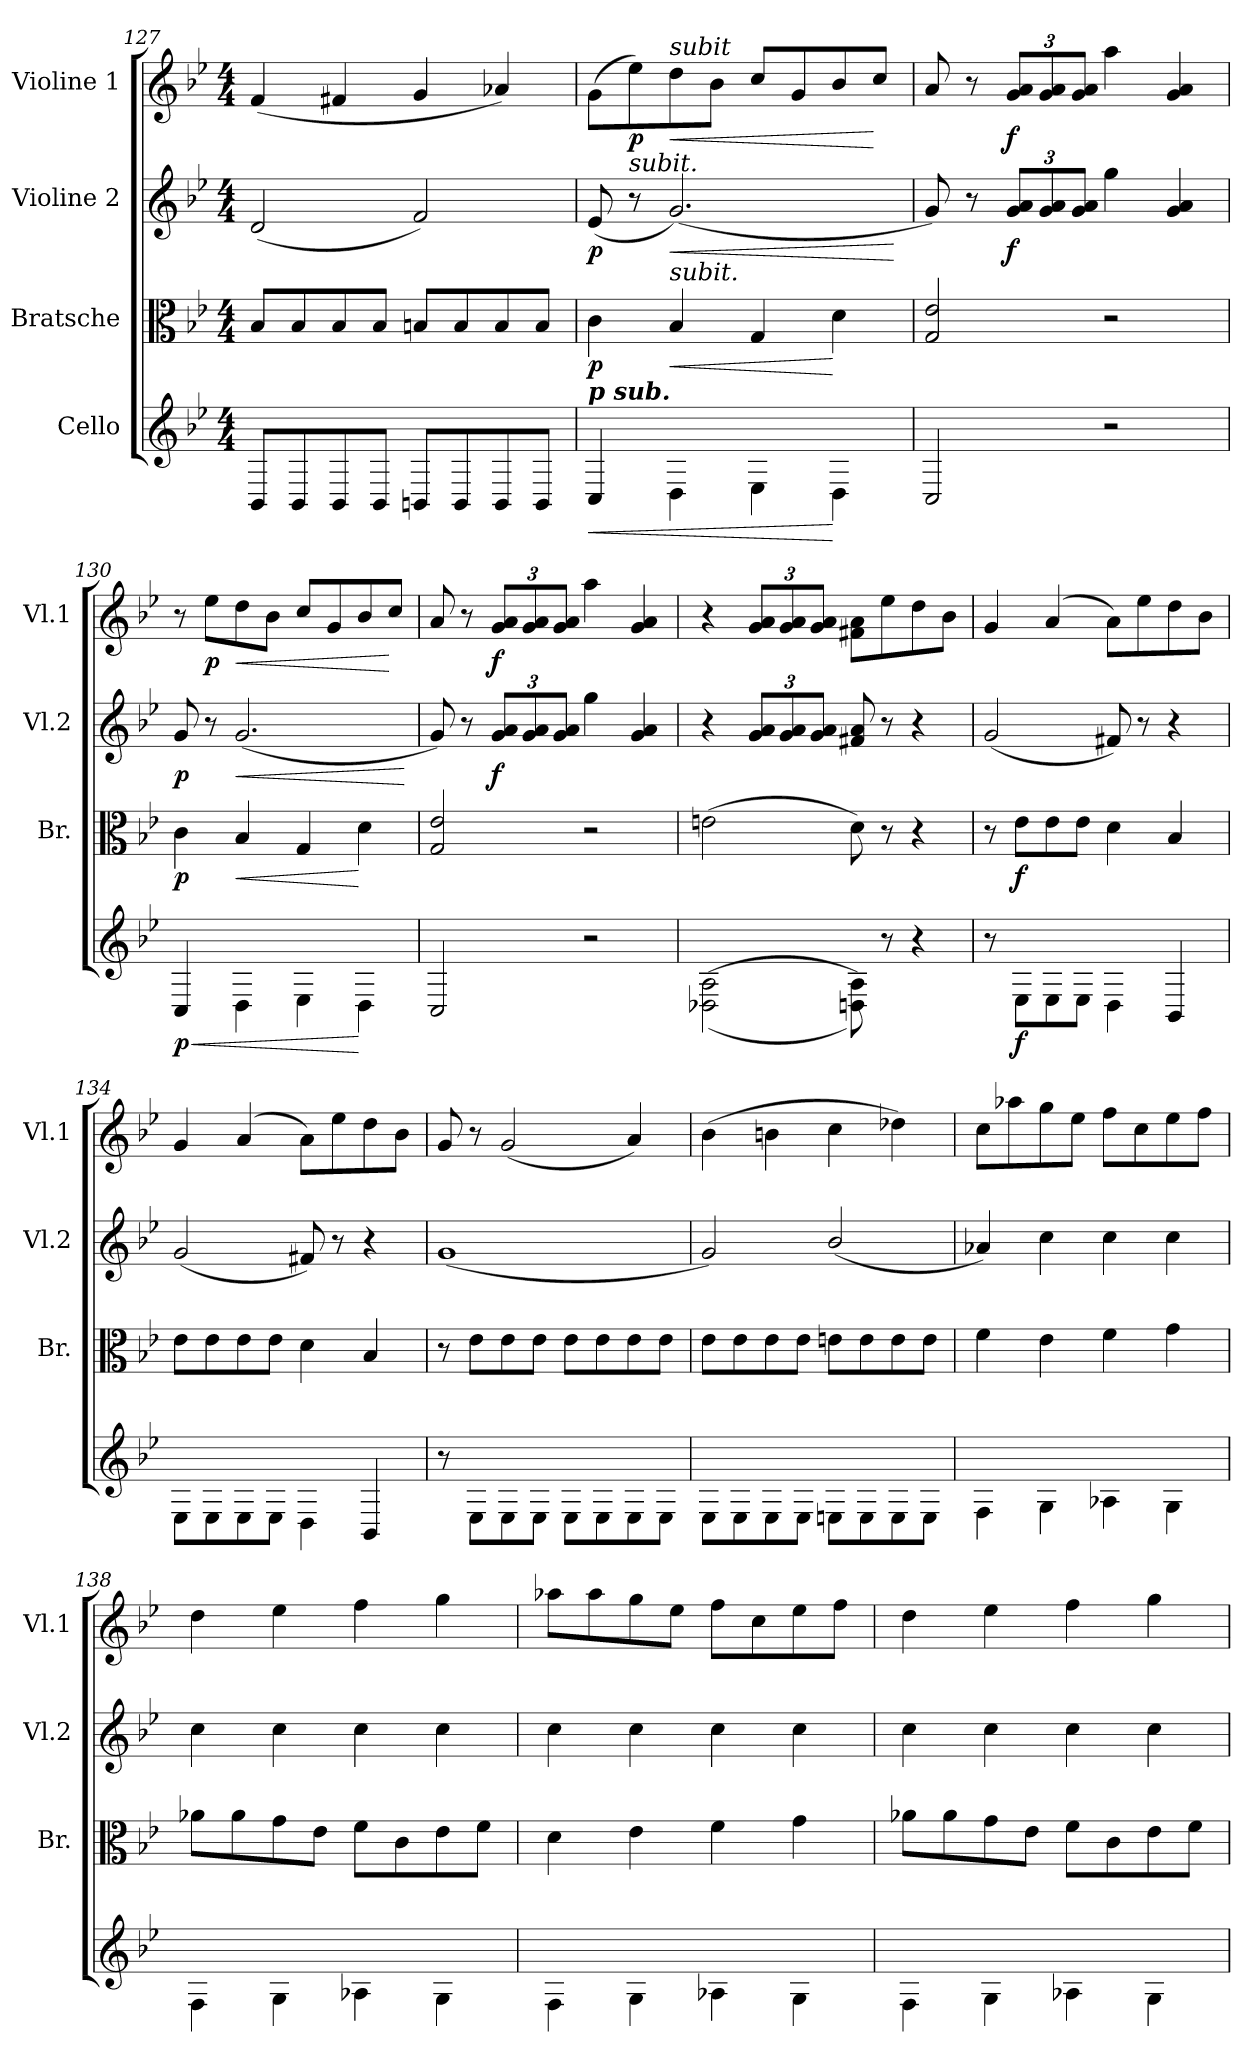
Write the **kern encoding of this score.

**kern	**dynam	**kern	**dynam	**kern	**dynam	**kern	**dynam
*part4	*part4	*part3	*part3	*part2	*part2	*part1	*part1
*staff4	*staff4	*staff3	*staff3	*staff2	*staff2	*staff1	*staff1
*I"Cello	*	*I"Bratsche	*	*I"Violine 2	*	*I"Violine 1	*
*	*	*I'Br.	*	*I'Vl.2	*	*I'Vl.1	*
*clefG2	*	*clefC3	*	*clefG2	*	*clefG2	*
*k[b-e-]	*	*k[b-e-]	*	*k[b-e-]	*	*k[b-e-]	*
*M4/4	*	*M4/4	*	*M4/4	*	*M4/4	*
=127	=127	=127	=127	=127	=127	=127	=127
8BB-/L	.	8B-/L	.	(2d/	.	(4f/	.
8BB-/	.	8B-/	.	.	.	.	.
8BB-/	.	8B-/	.	.	.	4f#X/	.
8BB-/J	.	8B-/J	.	.	.	.	.
8BBn/L	.	8Bn/L	.	2f/)	.	4g/	.
8BB/	.	8B/	.	.	.	.	.
8BB/	.	8B/	.	.	.	4a-X/)	.
8BB/J	.	8B/J	.	.	.	.	.
!!LO:LB:g=z
=128	=128	=128	=128	=128	=128	=128	=128
!LO:TX:a:Bi:t=p sub.	!	!	!	!	!	!	!
!	!LO:HP:b	!	!LO:DY:b	!	!LO:DY:b	!	!
4C/	<	4c\	p	(8e-/	p	(8g\L	.
!	!	!	!	!LO:TX:a:i:t=subit.	!	!	!
!	!	!	!	!	!	!	!LO:DY:b
.	.	.	.	8r	.	8ee-\)	p
!	!	!	!	!	!	!LO:TX:a:i:t=subit	!
!	!	!LO:TX:a:i:t=subit.	!	!	!	!	!
!	!	!	!LO:HP:b	!	!LO:HP:b	!	!LO:HP:b
4D\	.	4B-/	<	(2.g/)	<	8dd\	<
.	.	.	.	.	.	8b-\J	.
4E-\	.	4G/	.	.	.	8cc/L	.
.	.	.	.	.	.	8g/	.
4D\	[	4d\	[	.	.	8b-/	.
.	.	.	.	.	.	8cc/J	[
.	.	.	.	.	[	.	.
=129	=129	=129	=129	=129	=129	=129	=129
2C/	.	2G/ 2e-/	.	8g/)	.	8a/	.
.	.	.	.	8r	.	8r	.
*	*	*	*	*Xbrackettup	*	*Xbrackettup	*
!	!	!	!	!	!LO:DY:b	!	!LO:DY:b
.	.	.	.	12g/ 12a/L	f	12g/ 12a/L	f
.	.	.	.	12g/ 12a/	.	12g/ 12a/	.
.	.	.	.	12g/ 12a/J	.	12g/ 12a/J	.
2r	.	2r	.	4gg\	.	4aa\	.
.	.	.	.	4g/ 4a/	.	4g/ 4a/	.
=130	=130	=130	=130	=130	=130	=130	=130
!	!LO:HP:b	!	!	!	!	!	!
!	!LO:DY:n=1:b	!	!LO:DY:b	!	!LO:DY:b	!	!
4C/	< p	4c\	p	8g/	p	8r	.
!	!	!	!	!	!	!	!LO:DY:b
.	.	.	.	8r	.	8ee-\L	p
!	!	!	!LO:HP:b	!	!LO:HP:b	!	!LO:HP:b
4D\	.	4B-/	<	(2.g/	<	8dd\	<
.	.	.	.	.	.	8b-\J	.
4E-\	.	4G/	.	.	.	8cc/L	.
.	.	.	.	.	.	8g/	.
4D\	[	4d\	[	.	.	8b-/	.
.	.	.	.	.	.	8cc/J	[
.	.	.	.	.	[	.	.
!!LO:PB:g=z
=131	=131	=131	=131	=131	=131	=131	=131
2C/	.	2G/ 2e-/	.	8g/)	.	8a/	.
.	.	.	.	8r	.	8r	.
!	!	!	!	!	!LO:DY:b	!	!LO:DY:b
.	.	.	.	12g/ 12a/L	f	12g/ 12a/L	f
.	.	.	.	12g/ 12a/	.	12g/ 12a/	.
.	.	.	.	12g/ 12a/J	.	12g/ 12a/J	.
2r	.	2r	.	4gg\	.	4aa\	.
.	.	.	.	4g/ 4a/	.	4g/ 4a/	.
=132	=132	=132	=132	=132	=132	=132	=132
((2D-X\ 2A\	.	(2en\	.	4r	.	4r	.
.	.	.	.	12g/ 12a/L	.	12g/ 12a/L	.
.	.	.	.	12g/ 12a/	.	12g/ 12a/	.
.	.	.	.	12g/ 12a/J	.	12g/ 12a/J	.
8Dn\ 8A\))	.	8d\)	.	8f#X/ 8a/	.	8f#X\ 8a\L	.
8r	.	8r	.	8r	.	8ee-\	.
4r	.	4r	.	4r	.	8dd\	.
.	.	.	.	.	.	8b-\J	.
!!LO:LB:g=z
=133	=133	=133	=133	=133	=133	=133	=133
8r	.	8r	.	(2g/	.	4g/	.
!	!LO:DY:b	!	!LO:DY:b	!	!	!	!
8E-\L	f	8e-\L	f	.	.	.	.
8E-\	.	8e-\	.	.	.	(4a/	.
8E-\J	.	8e-\J	.	.	.	.	.
4D\	.	4d\	.	8f#X/)	.	8a\L)	.
.	.	.	.	8r	.	8ee-\	.
4BB-/	.	4B-/	.	4r	.	8dd\	.
.	.	.	.	.	.	8b-\J	.
=134	=134	=134	=134	=134	=134	=134	=134
8E-\L	.	8e-\L	.	(2g/	.	4g/	.
8E-\	.	8e-\	.	.	.	.	.
8E-\	.	8e-\	.	.	.	(4a/	.
8E-\J	.	8e-\J	.	.	.	.	.
4D\	.	4d\	.	8f#X/)	.	8a\L)	.
.	.	.	.	8r	.	8ee-\	.
4BB-/	.	4B-/	.	4r	.	8dd\	.
.	.	.	.	.	.	8b-\J	.
=135	=135	=135	=135	=135	=135	=135	=135
8r	.	8r	.	(1g	.	8g/	.
8E-\L	.	8e-\L	.	.	.	8r	.
8E-\	.	8e-\	.	.	.	(2g/	.
8E-\J	.	8e-\J	.	.	.	.	.
8E-\L	.	8e-\L	.	.	.	.	.
8E-\	.	8e-\	.	.	.	.	.
8E-\	.	8e-\	.	.	.	4a/)	.
8E-\J	.	8e-\J	.	.	.	.	.
!!LO:LB:g=z
=136	=136	=136	=136	=136	=136	=136	=136
8E-\L	.	8e-\L	.	2g/)	.	(4b-\	.
8E-\	.	8e-\	.	.	.	.	.
8E-\	.	8e-\	.	.	.	4bn\	.
8E-\J	.	8e-\J	.	.	.	.	.
8En\L	.	8en\L	.	(2b-/	.	4cc\	.
8E\	.	8e\	.	.	.	.	.
8E\	.	8e\	.	.	.	4dd-X\)	.
8E\J	.	8e\J	.	.	.	.	.
=137	=137	=137	=137	=137	=137	=137	=137
4F\	.	4f\	.	4a-X/)	.	8cc\L	.
.	.	.	.	.	.	8aa-X\	.
4G\	.	4e-\	.	4cc\	.	8gg\	.
.	.	.	.	.	.	8ee-\J	.
4A-X\	.	4f\	.	4cc\	.	8ff\L	.
.	.	.	.	.	.	8cc\	.
4G\	.	4g\	.	4cc\	.	8ee-\	.
.	.	.	.	.	.	8ff\J	.
!!LO:LB:g=z
=138	=138	=138	=138	=138	=138	=138	=138
4F\	.	8a-X\L	.	4cc\	.	4dd\	.
.	.	8a-\	.	.	.	.	.
4G\	.	8g\	.	4cc\	.	4ee-\	.
.	.	8e-\J	.	.	.	.	.
4A-X\	.	8f\L	.	4cc\	.	4ff\	.
.	.	8c\	.	.	.	.	.
4G\	.	8e-\	.	4cc\	.	4gg\	.
.	.	8f\J	.	.	.	.	.
=139	=139	=139	=139	=139	=139	=139	=139
4F\	.	4d\	.	4cc\	.	8aa-X\L	.
.	.	.	.	.	.	8aa-\	.
4G\	.	4e-\	.	4cc\	.	8gg\	.
.	.	.	.	.	.	8ee-\J	.
4A-X\	.	4f\	.	4cc\	.	8ff\L	.
.	.	.	.	.	.	8cc\	.
4G\	.	4g\	.	4cc\	.	8ee-\	.
.	.	.	.	.	.	8ff\J	.
=140	=140	=140	=140	=140	=140	=140	=140
4F\	.	8a-X\L	.	4cc\	.	4dd\	.
.	.	8a-\	.	.	.	.	.
4G\	.	8g\	.	4cc\	.	4ee-\	.
.	.	8e-\J	.	.	.	.	.
4A-X\	.	8f\L	.	4cc\	.	4ff\	.
.	.	8c\	.	.	.	.	.
4G\	.	8e-\	.	4cc\	.	4gg\	.
.	.	8f\J	.	.	.	.	.
=	=	=	=	=	=	=	=
*-	*-	*-	*-	*-	*-	*-	*-
